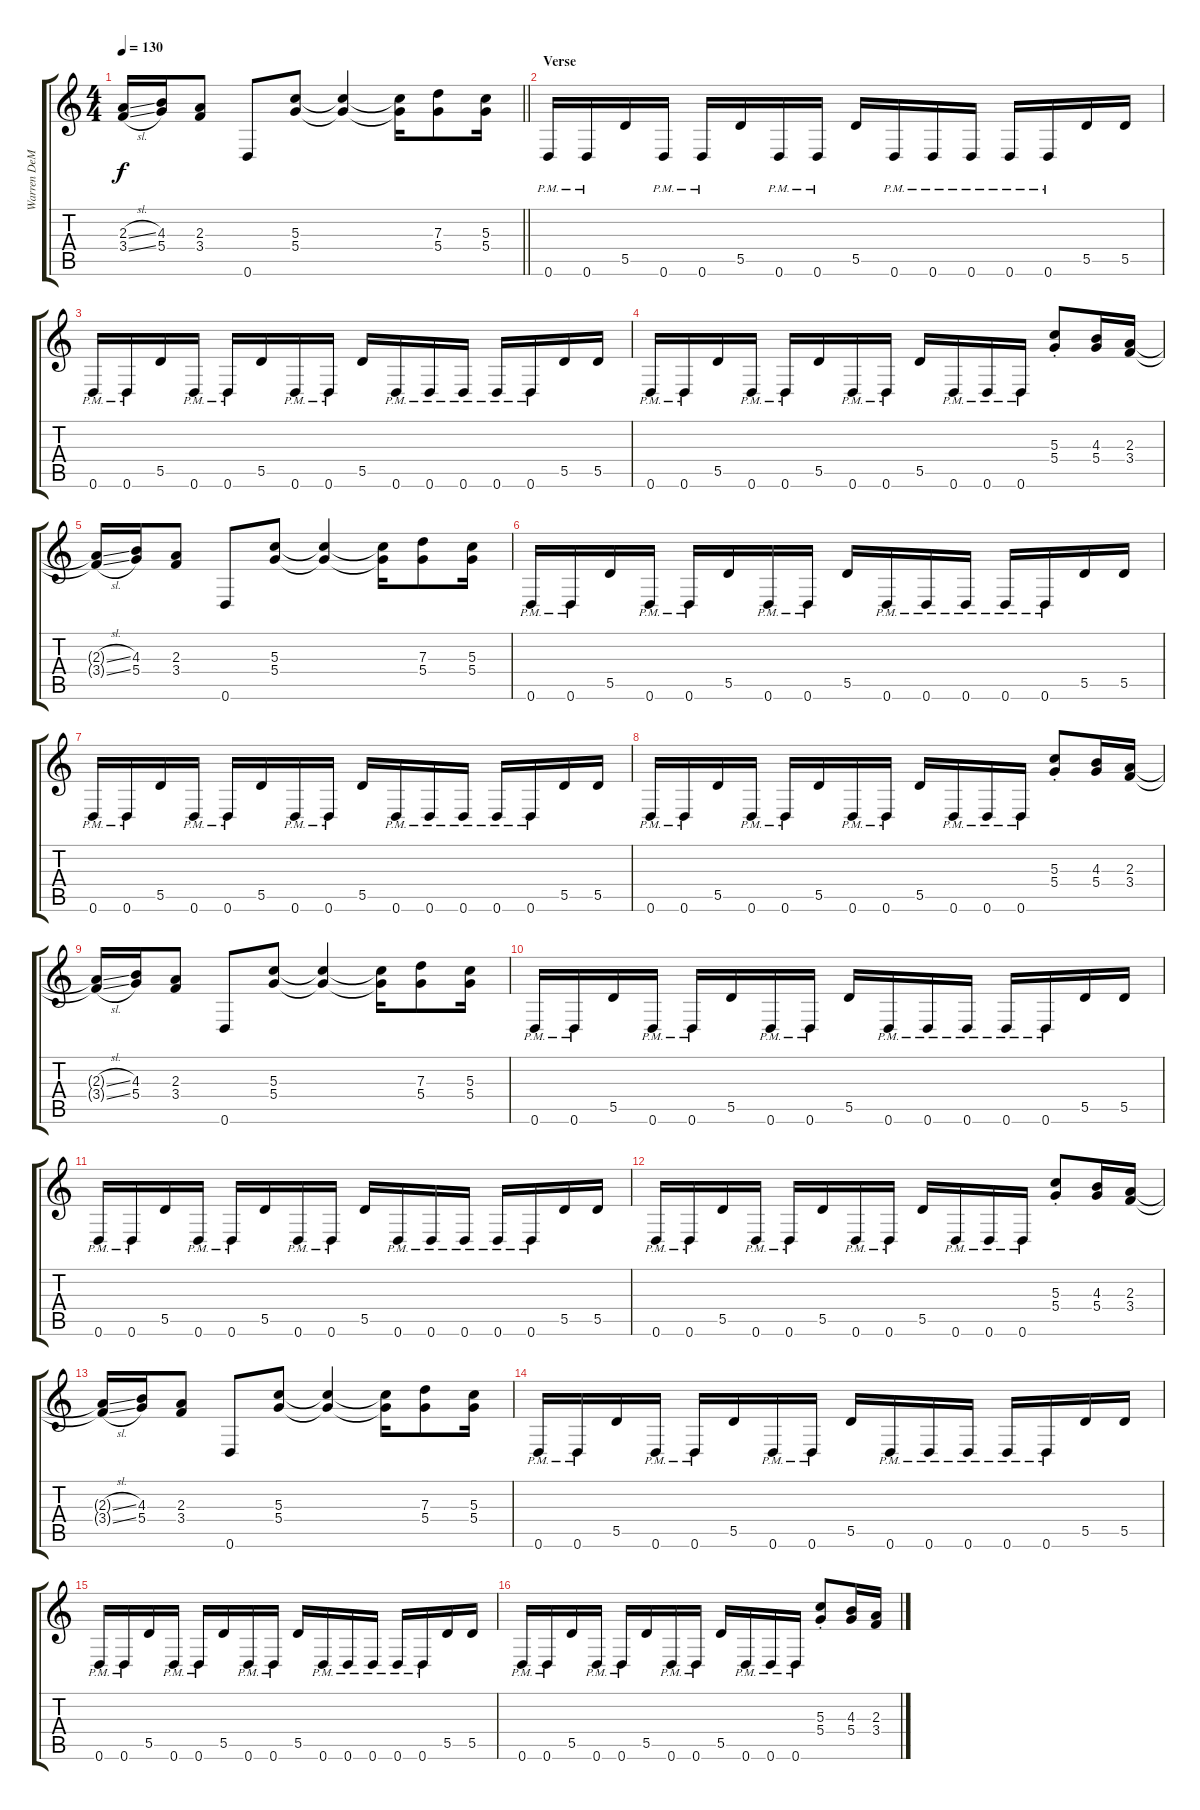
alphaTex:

\track ("Warren DeMartini - Rhytm Guitar" "Warren DeM") {instrument distortionguitar}
\staff {score tabs}
\tuning (E4 B3 G3 D3 A2 D2) {hide}
\ts (4 4)
\tempo 130
\clef g2
\barLineRight lightlight
\ks c
(2.3{sl t} 3.4{sl t}).16{dy f} (4.3 5.4).16 (2.3 3.4).8 0.6.8 (5.3 5.4).8 (5.3{t} 5.4{t}).4 (5.3{t} 5.4{t}).16 (7.3 5.4).8 (5.3 5.4).16 |
\section ("" "Verse")
0.6{pm}.16 0.6{pm}.16 5.5.16 0.6{pm}.16 0.6{pm}.16 5.5.16 0.6{pm}.16 0.6{pm}.16 5.5.16 0.6{pm}.16 0.6{pm}.16 0.6{pm}.16 0.6{pm}.16 0.6{pm}.16 5.5.16 5.5.16 |
0.6{pm}.16 0.6{pm}.16 5.5.16 0.6{pm}.16 0.6{pm}.16 5.5.16 0.6{pm}.16 0.6{pm}.16 5.5.16 0.6{pm}.16 0.6{pm}.16 0.6{pm}.16 0.6{pm}.16 0.6{pm}.16 5.5.16 5.5.16 |
0.6{pm}.16 0.6{pm}.16 5.5.16 0.6{pm}.16 0.6{pm}.16 5.5.16 0.6{pm}.16 0.6{pm}.16 5.5.16 0.6{pm}.16 0.6{pm}.16 0.6{pm}.16 (5.3{st} 5.4{st}).8 (4.3 5.4).16 (2.3 3.4).16 |
(2.3{sl t} 3.4{sl t}).16 (4.3 5.4).16 (2.3 3.4).8 0.6.8 (5.3 5.4).8 (5.3{t} 5.4{t}).4 (5.3{t} 5.4{t}).16 (7.3 5.4).8 (5.3 5.4).16 |
0.6{pm}.16 0.6{pm}.16 5.5.16 0.6{pm}.16 0.6{pm}.16 5.5.16 0.6{pm}.16 0.6{pm}.16 5.5.16 0.6{pm}.16 0.6{pm}.16 0.6{pm}.16 0.6{pm}.16 0.6{pm}.16 5.5.16 5.5.16 |
0.6{pm}.16 0.6{pm}.16 5.5.16 0.6{pm}.16 0.6{pm}.16 5.5.16 0.6{pm}.16 0.6{pm}.16 5.5.16 0.6{pm}.16 0.6{pm}.16 0.6{pm}.16 0.6{pm}.16 0.6{pm}.16 5.5.16 5.5.16 |
0.6{pm}.16 0.6{pm}.16 5.5.16 0.6{pm}.16 0.6{pm}.16 5.5.16 0.6{pm}.16 0.6{pm}.16 5.5.16 0.6{pm}.16 0.6{pm}.16 0.6{pm}.16 (5.3{st} 5.4{st}).8 (4.3 5.4).16 (2.3 3.4).16 |
(2.3{sl t} 3.4{sl t}).16 (4.3 5.4).16 (2.3 3.4).8 0.6.8 (5.3 5.4).8 (5.3{t} 5.4{t}).4 (5.3{t} 5.4{t}).16 (7.3 5.4).8 (5.3 5.4).16 |
0.6{pm}.16 0.6{pm}.16 5.5.16 0.6{pm}.16 0.6{pm}.16 5.5.16 0.6{pm}.16 0.6{pm}.16 5.5.16 0.6{pm}.16 0.6{pm}.16 0.6{pm}.16 0.6{pm}.16 0.6{pm}.16 5.5.16 5.5.16 |
0.6{pm}.16 0.6{pm}.16 5.5.16 0.6{pm}.16 0.6{pm}.16 5.5.16 0.6{pm}.16 0.6{pm}.16 5.5.16 0.6{pm}.16 0.6{pm}.16 0.6{pm}.16 0.6{pm}.16 0.6{pm}.16 5.5.16 5.5.16 |
0.6{pm}.16 0.6{pm}.16 5.5.16 0.6{pm}.16 0.6{pm}.16 5.5.16 0.6{pm}.16 0.6{pm}.16 5.5.16 0.6{pm}.16 0.6{pm}.16 0.6{pm}.16 (5.3{st} 5.4{st}).8 (4.3 5.4).16 (2.3 3.4).16 |
(2.3{sl t} 3.4{sl t}).16 (4.3 5.4).16 (2.3 3.4).8 0.6.8 (5.3 5.4).8 (5.3{t} 5.4{t}).4 (5.3{t} 5.4{t}).16 (7.3 5.4).8 (5.3 5.4).16 |
0.6{pm}.16 0.6{pm}.16 5.5.16 0.6{pm}.16 0.6{pm}.16 5.5.16 0.6{pm}.16 0.6{pm}.16 5.5.16 0.6{pm}.16 0.6{pm}.16 0.6{pm}.16 0.6{pm}.16 0.6{pm}.16 5.5.16 5.5.16 |
0.6{pm}.16 0.6{pm}.16 5.5.16 0.6{pm}.16 0.6{pm}.16 5.5.16 0.6{pm}.16 0.6{pm}.16 5.5.16 0.6{pm}.16 0.6{pm}.16 0.6{pm}.16 0.6{pm}.16 0.6{pm}.16 5.5.16 5.5.16 |
0.6{pm}.16 0.6{pm}.16 5.5.16 0.6{pm}.16 0.6{pm}.16 5.5.16 0.6{pm}.16 0.6{pm}.16 5.5.16 0.6{pm}.16 0.6{pm}.16 0.6{pm}.16 (5.3{st} 5.4{st}).8 (4.3 5.4).16 (2.3 3.4).16
